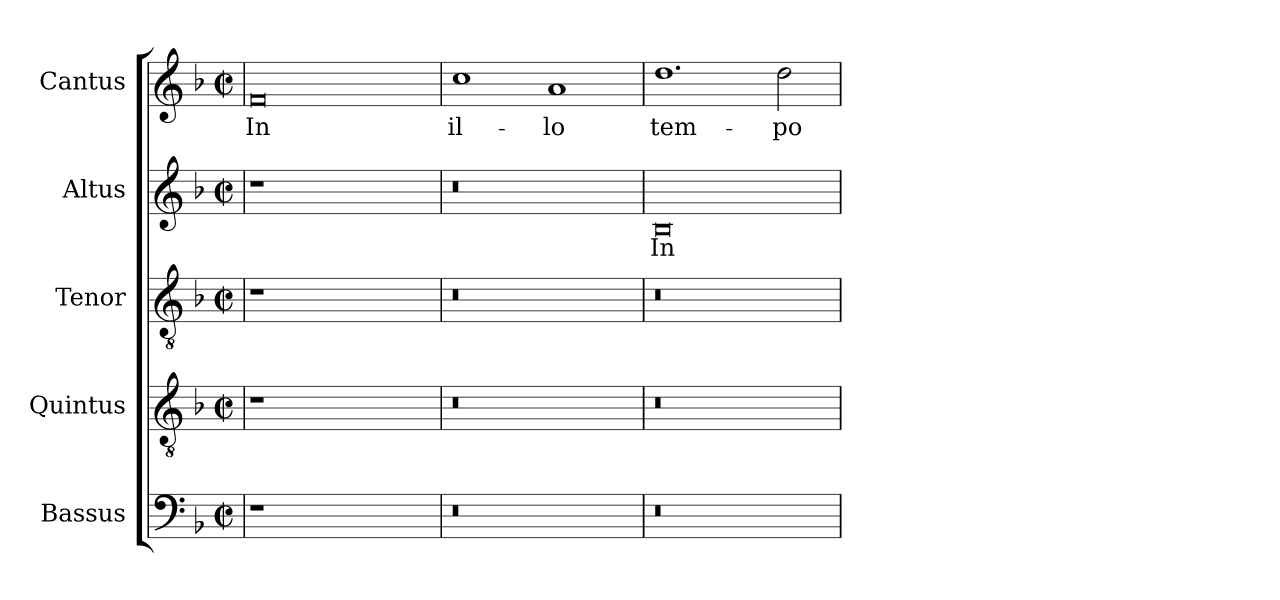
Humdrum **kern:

**kern	**kern	**kern	**kern	**text	**kern	**text
*part5	*part4	*part3	*part2	*part2	*part1	*part1
*staff5	*staff4	*staff3	*staff2	*staff2	*staff1	*staff1
*I"Bassus	*I"Quintus	*I"Tenor	*I"Altus	*	*I"Cantus	*
!!LO:PB:g=z
*stria5	*stria5	*stria5	*stria5	*	*stria5	*
*clefF4	*clefGv2	*clefGv2	*clefG2	*	*clefG2	*
*k[b-]	*k[b-]	*k[b-]	*k[b-]	*	*k[b-]	*
*F:	*F:	*F:	*F:	*	*F:	*
*M2/2	*M2/2	*M2/2	*M2/2	*	*M2/2	*
*met(c|)	*met(c|)	*met(c|)	*met(c|)	*	*met(c|)	*
=1	=1	=1	=1	=1!	=1!	=1!
!	!	!	!	!	!	!LO:LY:b:cj
1r	1r	1r	1r	.	0f	In
1ryy	1ryy	1ryy	1ryy	.	.	.
=2	=2	=2	=2	=2	=2	=2
!	!	!	!	!	!	!LO:LY:b:cj
0r	0r	0r	0r	.	1cc	il-
!	!	!	!	!	!	!LO:LY:b:cj
.	.	.	.	.	1a	-lo
=3	=3	=3	=3	=3	=3	=3
!	!	!	!	!LO:LY:b:cj	!	!LO:LY:b:cj
0r	0r	0r	0B-	In	1.dd	tem-
!	!	!	!	!	!	!LO:LY:b:cj
.	.	.	.	.	2dd\	-po-
=	=	=	=	=	=	=
*-	*-	*-	*-	*-	*-	*-
